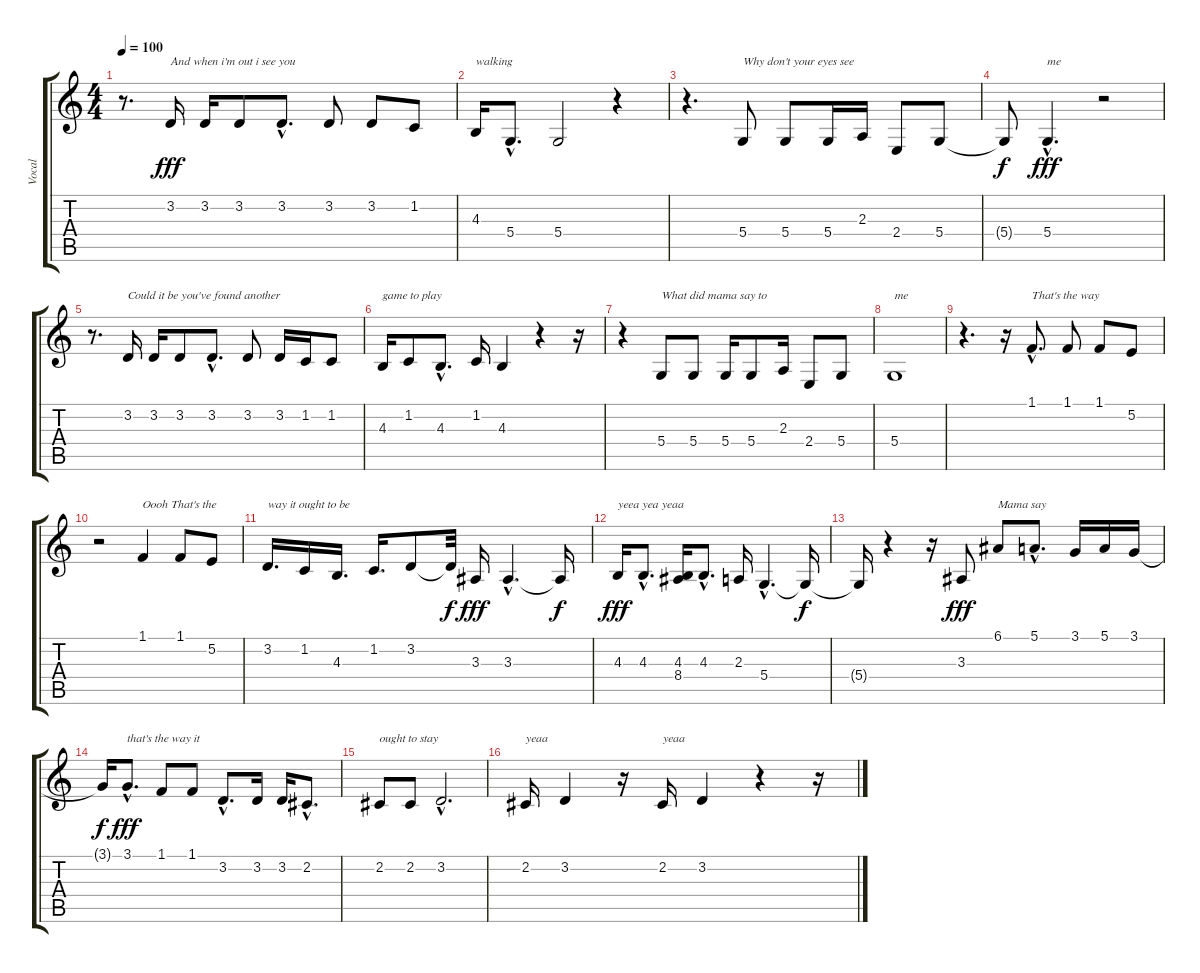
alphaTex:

\track ("Vocal" "Vocal") {instrument ocarina}
\staff {score tabs}
\tuning (E4 B3 G3 D3 A2 E2) {hide}
\ts (4 4)
\tempo 100
\clef g2
\ks c
r.8{d dy f} 3.2.16{txt "And when i'm out i see you" dy fff} 3.2.16 3.2.8 3.2{hac}.8{d} 3.2.8 3.2.8 1.2.8 |
4.3.16{txt "walking"} 5.4{hac}.8{d} 5.4.2 r.4 |
r.4{d} 5.4.8{txt "Why don't your eyes see"} 5.4.8 5.4.16 2.3.16 2.4.8 5.4.8 |
5.4{t}.8{dy f} 5.4{hac}.4{d txt "me" dy fff} r.2 |
r.8{d} 3.2.16{txt "Could it be you've found another"} 3.2.16 3.2.8 3.2{hac}.8{d} 3.2.8 3.2.16 1.2.16 1.2.8 |
4.3.16{txt "game to play"} 1.2.8 4.3{hac}.8{d} 1.2.16 4.3.4 r.4 r.16 |
r.4 5.4.8{txt "What did mama say to"} 5.4.8 5.4.16 5.4.8 2.3.16 2.4.8 5.4.8 |
5.4.1{txt "me"} |
r.4{d} r.16 1.1{hac}.8{d txt "That's the way"} 1.1.8 1.1.8 5.2.8 |
r.2 1.1.4{txt "Oooh That's the"} 1.1.8 5.2.8 |
3.2.16{d txt "way it ought to be"} 1.2.16 4.3.16{d} 1.2.16{d} 3.2.8 3.2{t}.32{dy f} 3.3.16{dy fff} 3.3{hac}.4{d} 3.3{t}.16{dy f} |
4.3.16{txt "yeea yea yeaa" dy fff} 4.3{hac}.8{d} (4.3 8.4).16 4.3{hac}.8{d} 2.3.16 5.4{hac}.4{d} 5.4{t}.16{dy f} |
5.4{t}.16 r.4 r.16 3.3.8{dy fff} 6.1.8{txt "Mama say"} 5.1{hac}.8{d} 3.1.16 5.1.16 3.1.16 |
3.1{t}.16{dy f} 3.1{hac}.8{d txt "that's the way it" dy fff} 1.1.8 1.1.8 3.2{hac}.8{d} 3.2.16 3.2.16 2.2{hac}.8{d} |
2.2.8{txt "ought to stay"} 2.2.8 3.2{hac}.2{d} |
2.2.16{txt "yeaa"} 3.2.4 r.16 2.2.16{txt "yeaa"} 3.2.4 r.4 r.16
